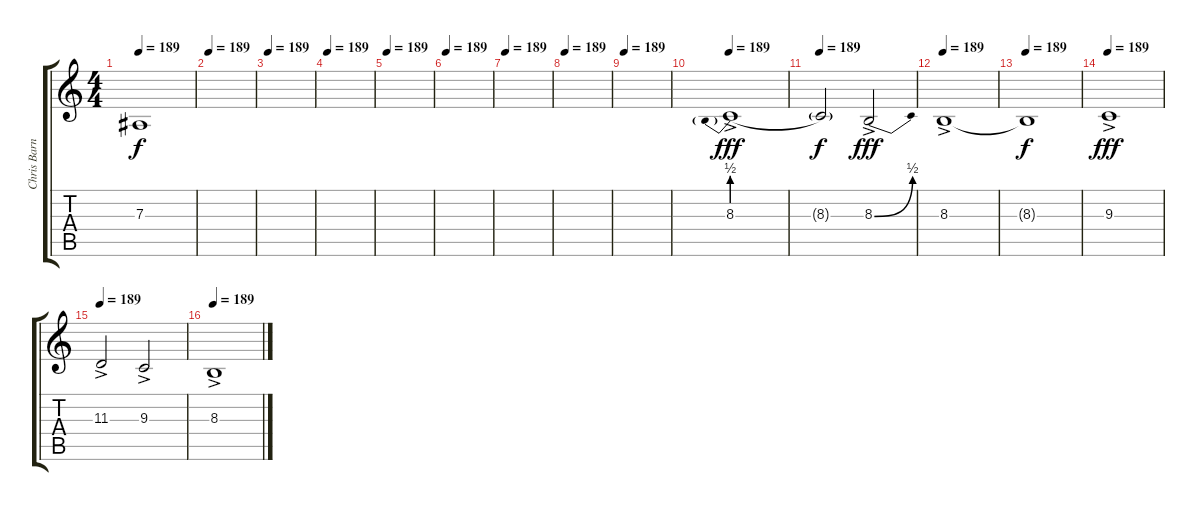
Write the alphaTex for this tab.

\track ("Chris Barnes (Vocals)" "Chris Barn") {instrument lead6voice}
\staff {score tabs}
\tuning (C4 G3 Eb3 Bb2 F2 C2) {hide}
\ts (4 4)
\tempo 189
\clef g2
\ks c
7.3{t}.1{dy f} |
\tempo 189
|
\tempo 189
|
\tempo 189
|
\tempo 189
|
\tempo 189
|
\tempo 189
|
\tempo 189
|
\tempo 189
|
\tempo 189
8.3{be (prebend 0 2 60 2) ac}.1{dy fff} |
\tempo 189
8.3{t}.2{dy f} 8.3{be (bend 0 0 60 2) ac}.2{dy fff} |
\tempo 189
8.3{ac}.1 |
\tempo 189
8.3{t}.1{dy f} |
\tempo 189
9.3{ac}.1{dy fff} |
\tempo 189
11.3{ac}.2 9.3{ac}.2 |
\tempo 189
8.3{ac}.1
